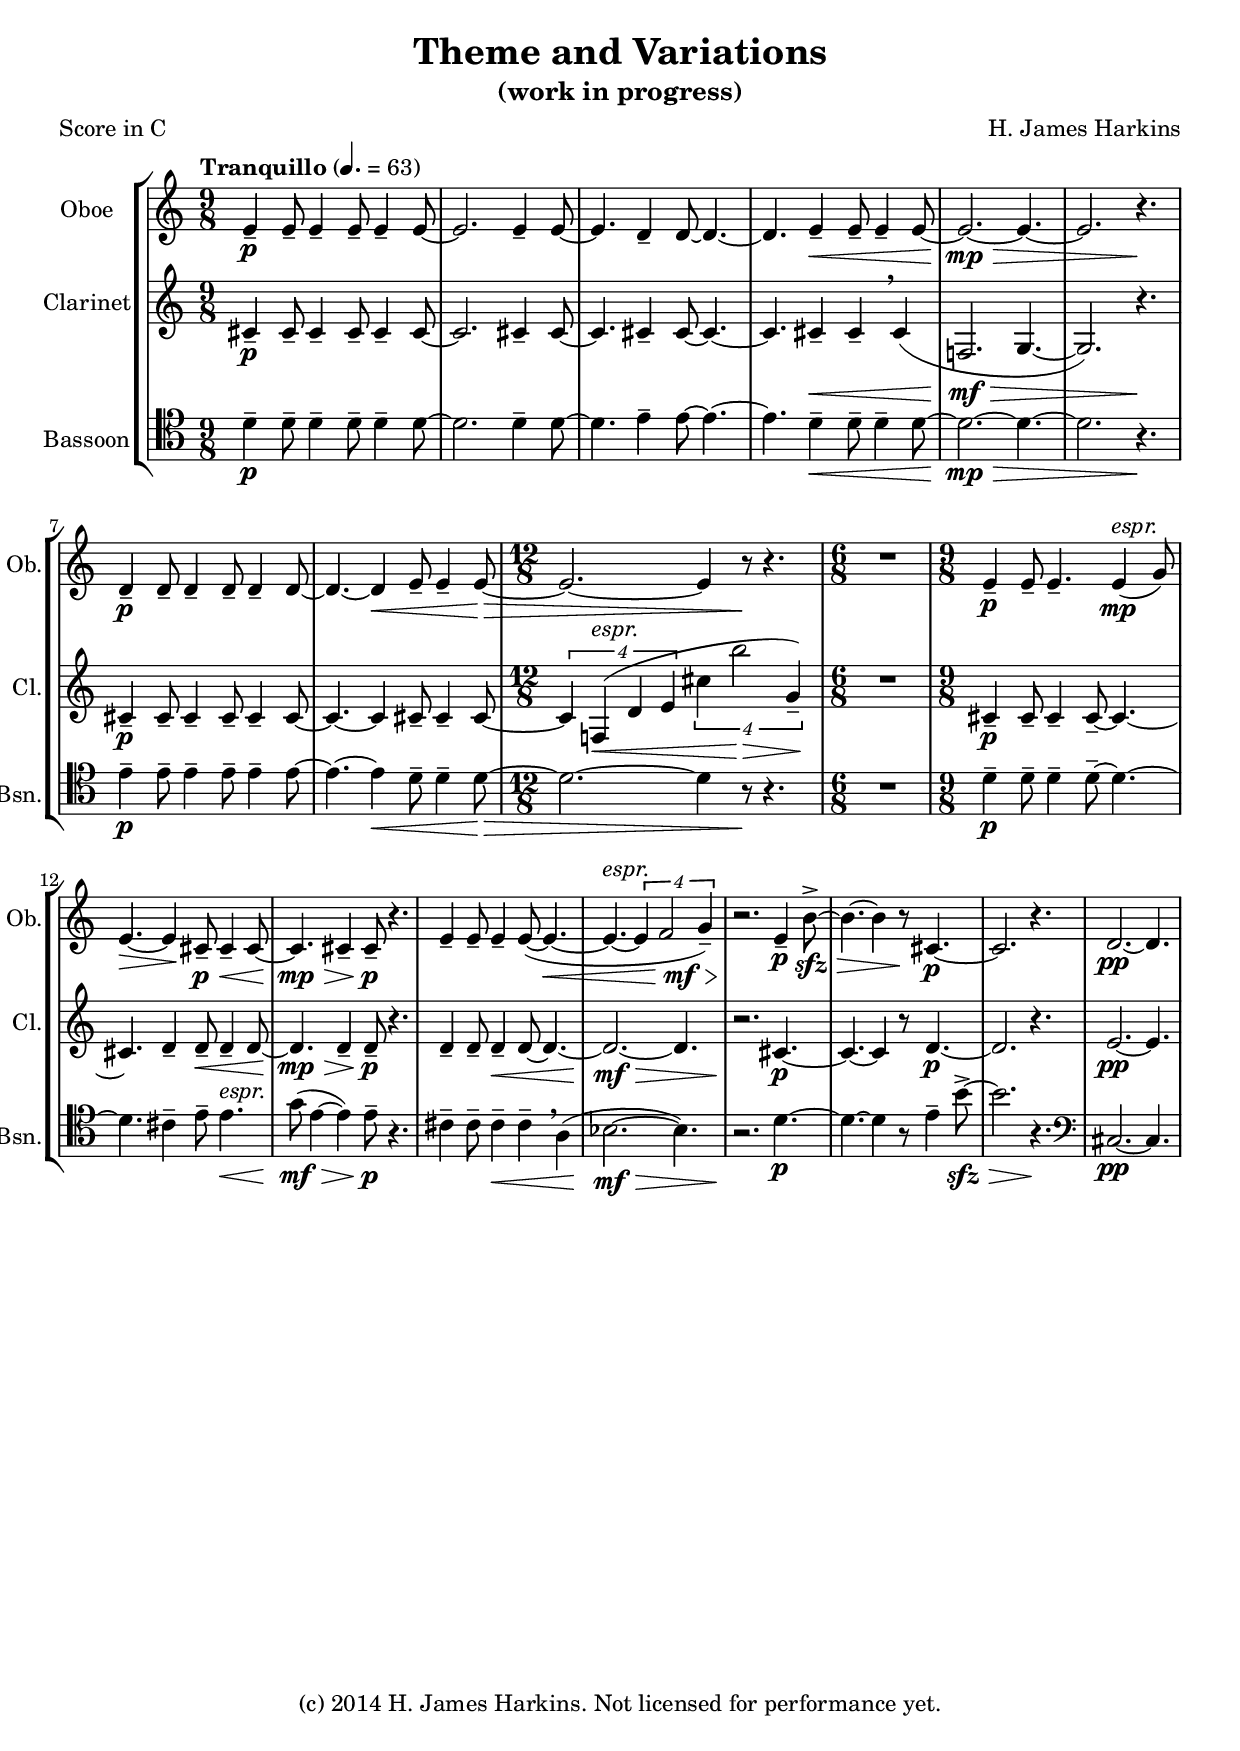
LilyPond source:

\version "2.18.0"
\include "english.ly"

\header {
  title = "Theme and Variations"
  subtitle = "(work in progress)"
  composer = "H. James Harkins"
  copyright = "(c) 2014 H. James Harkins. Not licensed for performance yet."
  poet = "Score in C"
}

global = {
  \tempo Tranquillo 4. = 63
  \time 9/8
  s1*8*9/8  % 8 bars of 9/8
  \time 12/8
  s1.
  \time 6/8
  s2.
  \time 9/8
  s1*9*9/8
}

\score {
  \new StaffGroup <<
    \new Staff \with {
      instrumentName = "Oboe"
      shortInstrumentName = "Ob."
    } <<
      \global
      \relative c' {
        e4--\p e8-- e4-- e8-- e4-- e8 ~
        e2. e4-- e8 ~
        e4. d4-- d8 ~ d4. ~
        d4. e4--\< e8-- e4-- e8 ~
        e2.\mp\> ~ e4. ~
        e2. r4.\!
        d4--\p d8-- d4-- d8-- d4-- d8 ~
        d4. ~ d4\< e8-- e4-- e8\> ~
        e2. ~ e4 r8\! r4.
        R2.
        e4--\p e8-- e4.-- e4\mp^\markup { \italic "espr." } ( g8 )
        e4.\> ~ e4\! cs8--\p\< cs4-- cs8 ~
        cs4.\mp\> cs4-- cs8--\p r4.
        <<
          \new Voice {
            e4-- e8-- e4-- e8 ~ ( e4. ~
            e4.^\markup { \italic "espr." } ~ \tuplet 4/3 { e4 f2 g4-- ) }
            r2.
          }
          \new Voice {
            s2. s4.\<
            s2. s4.\mf\>
            s2.\!
          }
        >>
        e4--\p b'8->\sfz\> ~
        b4. ~ b4 r8\! cs,4.\p ~
        cs2. r4.
        d2.\pp ~ d4.
      }
    >>
    \new Staff \with {
      instrumentName = "Clarinet"
      shortInstrumentName = "Cl."
    } <<
      \global
      \relative c' {
        cs4--\p cs8-- cs4-- cs8-- cs4-- cs8 ~
        cs2. cs4-- cs8 ~
        cs4. cs4-- cs8 ~ cs4. ~
        cs4. cs4--\< cs4-- \breathe cs4 (
        f,!2.\mf\> g4. ~
        g2. ) r4.\!
        cs4--\p cs8-- cs4-- cs8-- cs4-- cs8 ~
        cs4. ~ cs4 cs8-- cs4-- cs8 ~
        \tupletSpan 1*6/8
        \tuplet 4/3 { cs4 f,!^\markup { \italic "espr." } ( \< d' e cs' b'2\> g,4--\! ) }
        R2.
        cs,4--\p cs8-- cs4-- cs8-- ~ cs4. ~
        cs4. d4-- d8--\< d4-- d8 ~
        d4.\mp\> d4-- d8--\p r4.
        d4-- d8-- d4--\< d8 ~ d4. ~
        d2.\mf\> ~ d4.
        r2.\! cs4.\p ~
        cs4. ~ cs4 r8 d4.\p ~
        d2. r4.
        e2.\pp ~ e4.
      }
    >>
    \new Staff \with {
      instrumentName = "Bassoon"
      shortInstrumentName = "Bsn."
    } <<
      \global
      \relative c' {
        \clef tenor
        d4--\p d8-- d4-- d8-- d4-- d8 ~
        d2. d4-- d8 ~
        d4. e4-- e8 ~ e4. ~
        e4. d4--\< d8-- d4-- d8 ~
        d2.\mp\> ~ d4. ~
        d2. r4.\!
        e4--\p e8-- e4-- e8-- e4-- e8 ~
        e4. ~ e4\< d8-- d4-- d8\> ~
        d2. ~ d4 r8\! r4.
        R2.
        d4--\p d8-- d4-- d8-- ~ d4. ~
        d4. cs4-- e8-- e4.\<^\markup { \italic "espr." }
        g8\mf\> ( e4 ~ e4 ) e8--\p r4.
        cs4-- cs8-- cs4--\< cs4-- \breathe a4 (
        bf2.\mf\> ~ bf4. )
        r2.\! d4.\p ~
        d4. ~ d4 r8 e4-- b'8->\sfz\> ~
        b2. r4.\!
        \clef bass
        cs,,2.\pp ~ cs4.
      }
    >>
  >>
  \layout {
    \context { \Staff \RemoveEmptyStaves }
  }
}

%{
convert-ly (GNU LilyPond) 2.18.0  convert-ly: Processing `'...
Applying conversion: 2.17.0, 2.17.4, 2.17.5, 2.17.6, 2.17.11, 2.17.14,
2.17.15, 2.17.18, 2.17.19, 2.17.20, 2.17.25, 2.17.27, 2.17.29, 2.17.97
%}
